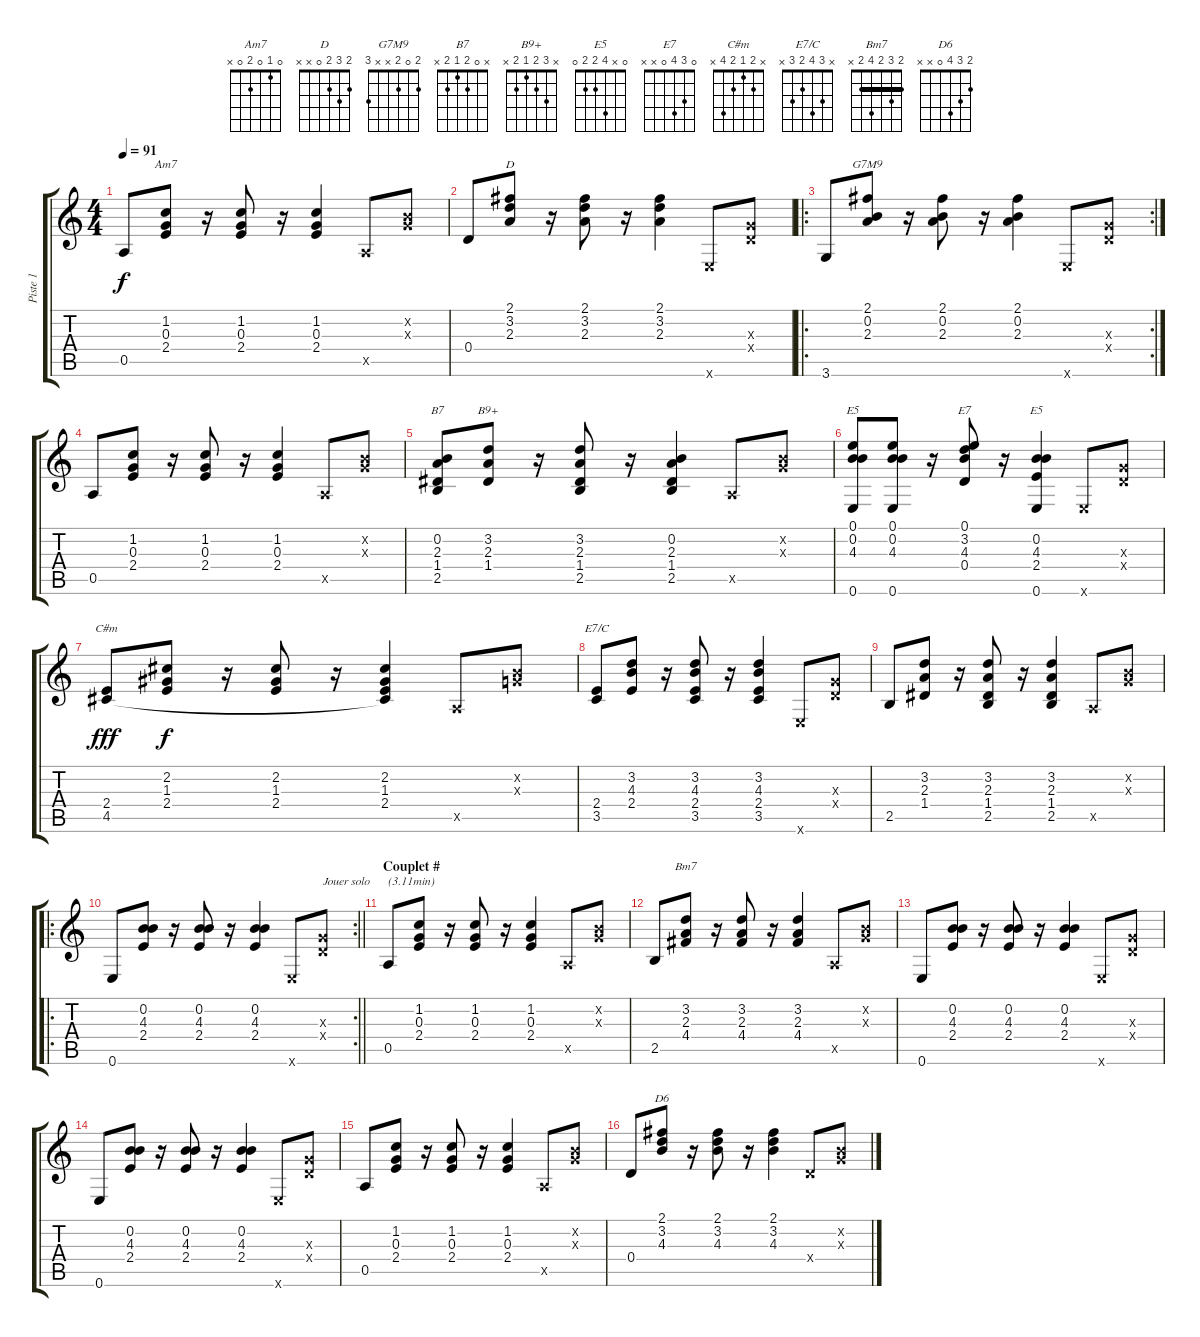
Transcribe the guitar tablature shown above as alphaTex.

\track ("Piste 1" "Piste 1") {instrument electricguitarjazz}
\staff {score tabs}
\tuning (E4 B3 G3 D3 A2 E2) {hide}
\chord ("Am7" 0 1 0 2 0 x)
\chord ("D" 2 3 2 0 x x)
\chord ("G7M9" 2 0 2 x x 3)
\chord ("B7" x 0 2 1 2 x)
\chord ("B9+" x 3 2 1 2 x)
\chord ("E5" x 0 4 2 x 0)
\chord ("E7" 0 3 4 0 x x)
\chord ("E5" 0 x 4 2 2 0)
\chord ("C#m" x 2 1 2 4 x)
\chord ("E7/C" x 3 4 2 3 x)
\chord ("Bm7" 2 3 2 4 2 x) {barre 2}
\chord ("D6" 2 3 4 0 x x)
\ts (4 4)
\tempo 91
\clef g2
\ks c
0.5.8{dy f} (1.2 0.3 2.4).8{ch "Am7"} r.16 (1.2 0.3 2.4).8 r.16 (1.2 0.3 2.4).4 0.5{x}.8 (0.2{x} 0.3{x}).8 |
0.4.8 (2.1 3.2 2.3).8{ch "D"} r.16 (2.1 3.2 2.3).8 r.16 (2.1 3.2 2.3).4 0.6{x}.8 (0.3{x} 0.4{x}).8 |
\ro
\rc 2
3.6.8 (2.1 0.2 2.3).8{ch "G7M9"} r.16 (2.1 0.2 2.3).8 r.16 (2.1 0.2 2.3).4 0.6{x}.8 (0.3{x} 0.4{x}).8 |
0.5.8 (1.2 0.3 2.4).8 r.16 (1.2 0.3 2.4).8 r.16 (1.2 0.3 2.4).4 0.5{x}.8 (0.2{x} 0.3{x}).8 |
(0.2 2.3 1.4 2.5).8{ch "B7"} (3.2 2.3 1.4).8{ch "B9+"} r.16 (3.2 2.3 1.4 2.5).8 r.16 (0.2 2.3 1.4 2.5).4 0.5{x}.8 (0.2{x} 0.3{x}).8 |
(0.1 0.2 4.3 0.6).8{ch "E5"} (0.1 0.2 4.3 0.6).8 r.16 (0.1 3.2 4.3 0.4).8{ch "E7"} r.16 (0.2 4.3 2.4 0.6).4{ch "E5"} 0.6{x}.8 (0.3{x} 0.4{x}).8 |
(2.4 4.5).8{ch "C#m" dy fff} (2.2 1.3 2.4).8{dy f} r.16 (2.2 1.3 2.4).8 r.16 (2.2 1.3 2.4 4.5{t}).4 0.5{x}.8 (0.2{x} 0.3{x}).8 |
(2.4 3.5).8{ch "E7/C"} (3.2 4.3 2.4).8 r.16 (3.2 4.3 2.4 3.5).8 r.16 (3.2 4.3 2.4 3.5).4 0.6{x}.8 (0.3{x} 0.4{x}).8 |
2.5.8 (3.2 2.3 1.4).8 r.16 (3.2 2.3 1.4 2.5).8 r.16 (3.2 2.3 1.4 2.5).4 0.5{x}.8 (0.2{x} 0.3{x}).8 |
\ro
\rc 2
\barLineRight lightlight
0.6.8 (0.2 4.3 2.4).8 r.16 (0.2 4.3 2.4).8 r.16 (0.2 4.3 2.4).4 0.6{x}.8 (0.3{x} 0.4{x}).8{txt "Jouer solo"} |
\section ("" "Couplet #")
0.5.8{txt "(3.11min)"} (1.2 0.3 2.4).8 r.16 (1.2 0.3 2.4).8 r.16 (1.2 0.3 2.4).4 0.5{x}.8 (0.2{x} 0.3{x}).8 |
2.5.8 (3.2 2.3 4.4).8{ch "Bm7"} r.16 (3.2 2.3 4.4).8 r.16 (3.2 2.3 4.4).4 0.5{x}.8 (0.2{x} 0.3{x}).8 |
0.6.8 (0.2 4.3 2.4).8 r.16 (0.2 4.3 2.4).8 r.16 (0.2 4.3 2.4).4 0.6{x}.8 (0.3{x} 0.4{x}).8 |
0.6.8 (0.2 4.3 2.4).8 r.16 (0.2 4.3 2.4).8 r.16 (0.2 4.3 2.4).4 0.6{x}.8 (0.3{x} 0.4{x}).8 |
0.5.8 (1.2 0.3 2.4).8 r.16 (1.2 0.3 2.4).8 r.16 (1.2 0.3 2.4).4 0.5{x}.8 (0.2{x} 0.3{x}).8 |
0.4.8 (2.1 3.2 4.3).8{ch "D6"} r.16 (2.1 3.2 4.3).8 r.16 (2.1 3.2 4.3).4 0.4{x}.8 (0.2{x} 0.3{x}).8
